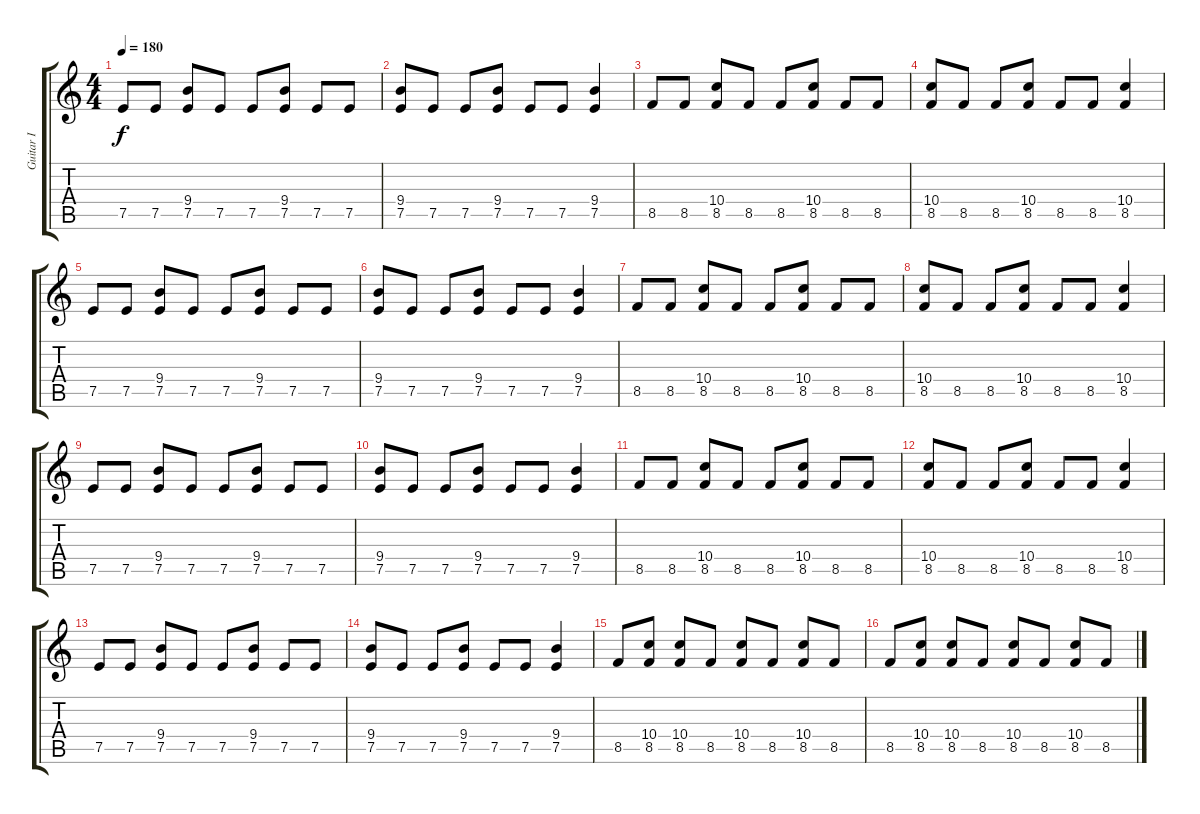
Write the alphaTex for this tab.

\track ("Guitar I" "Guitar I") {instrument distortionguitar}
\staff {score tabs}
\tuning (E4 B3 G3 D3 A2 E2) {hide}
\ts (4 4)
\tempo 180
\clef g2
\ks c
7.5.8{dy f} 7.5.8 (9.4 7.5).8 7.5.8 7.5.8 (9.4 7.5).8 7.5.8 7.5.8 |
(9.4 7.5).8 7.5.8 7.5.8 (9.4 7.5).8 7.5.8 7.5.8 (9.4 7.5).4 |
8.5.8 8.5.8 (10.4 8.5).8 8.5.8 8.5.8 (10.4 8.5).8 8.5.8 8.5.8 |
(10.4 8.5).8 8.5.8 8.5.8 (10.4 8.5).8 8.5.8 8.5.8 (10.4 8.5).4 |
7.5.8 7.5.8 (9.4 7.5).8 7.5.8 7.5.8 (9.4 7.5).8 7.5.8 7.5.8 |
(9.4 7.5).8 7.5.8 7.5.8 (9.4 7.5).8 7.5.8 7.5.8 (9.4 7.5).4 |
8.5.8 8.5.8 (10.4 8.5).8 8.5.8 8.5.8 (10.4 8.5).8 8.5.8 8.5.8 |
(10.4 8.5).8 8.5.8 8.5.8 (10.4 8.5).8 8.5.8 8.5.8 (10.4 8.5).4 |
7.5.8 7.5.8 (9.4 7.5).8 7.5.8 7.5.8 (9.4 7.5).8 7.5.8 7.5.8 |
(9.4 7.5).8 7.5.8 7.5.8 (9.4 7.5).8 7.5.8 7.5.8 (9.4 7.5).4 |
8.5.8 8.5.8 (10.4 8.5).8 8.5.8 8.5.8 (10.4 8.5).8 8.5.8 8.5.8 |
(10.4 8.5).8 8.5.8 8.5.8 (10.4 8.5).8 8.5.8 8.5.8 (10.4 8.5).4 |
7.5.8 7.5.8 (9.4 7.5).8 7.5.8 7.5.8 (9.4 7.5).8 7.5.8 7.5.8 |
(9.4 7.5).8 7.5.8 7.5.8 (9.4 7.5).8 7.5.8 7.5.8 (9.4 7.5).4 |
8.5.8 (10.4 8.5).8 (10.4 8.5).8 8.5.8 (10.4 8.5).8 8.5.8 (10.4 8.5).8 8.5.8 |
8.5.8 (10.4 8.5).8 (10.4 8.5).8 8.5.8 (10.4 8.5).8 8.5.8 (10.4 8.5).8 8.5.8
